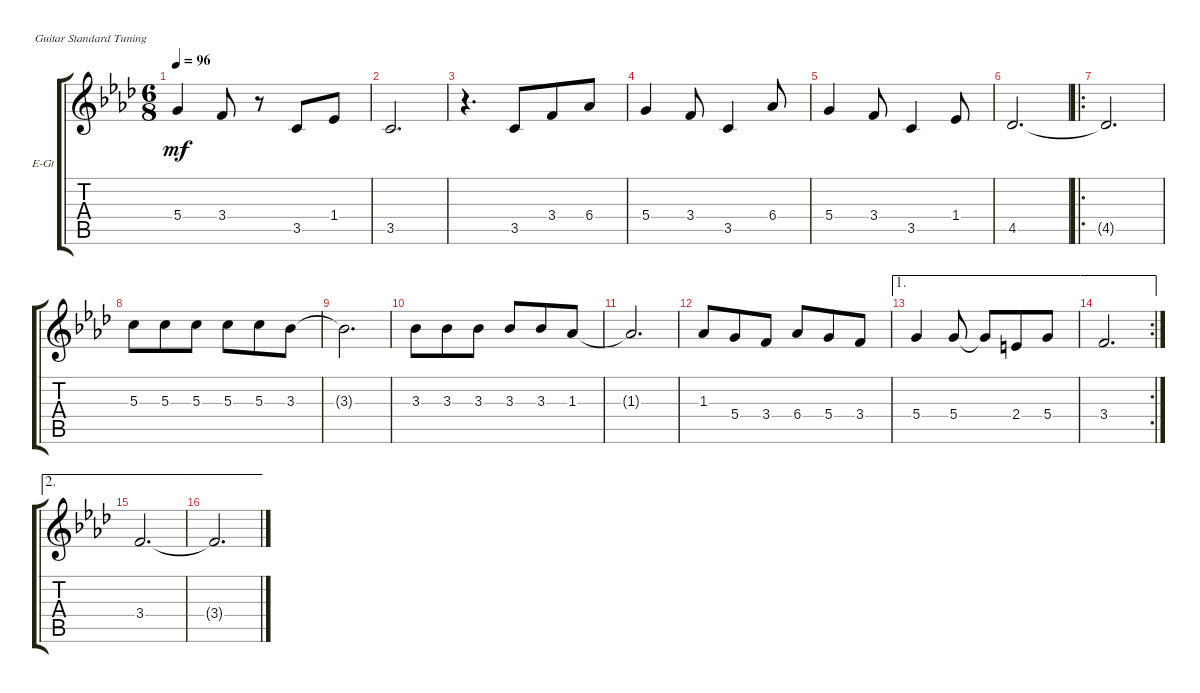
\defaultSystemsLayout 4
\bracketExtendMode groupsimilarinstruments
\firstSystemTrackNameOrientation horizontal
\otherSystemsTrackNameOrientation horizontal
\track ("Electric Guitar" "E-Gt") {instrument electricguitarclean}
\staff {score tabs}
\tuning (E4 B3 G3 D3 A2 E2)
\ts (6 8)
\tempo 96
\clef g2
\ks fminor
5.4.4{dy mf} 3.4.8 r.8 3.5.8 1.4.8 |
3.5.2{d} |
r.4{d} 3.5.8 3.4.8 6.4.8 |
5.4.4 3.4.8 3.5.4 6.4.8 |
5.4.4 3.4.8 3.5.4 1.4.8 |
4.5.2{d} |
\ro
4.5{t}.2{d} |
5.3.8 5.3.8 5.3.8 5.3.8 5.3.8 3.3.8 |
3.3{t}.2{d} |
3.3.8 3.3.8 3.3.8 3.3.8 3.3.8 1.3.8 |
1.3{t}.2{d} |
1.3.8 5.4.8 3.4.8 6.4.8 5.4.8 3.4.8 |
\ae 1
5.4.4 5.4.8 5.4{t}.8 2.4.8 5.4.8 |
\ae 1
\rc 2
3.4.2{d} |
\ae 2
3.4.2{d} |
\ae 2
3.4{t}.2{d}
